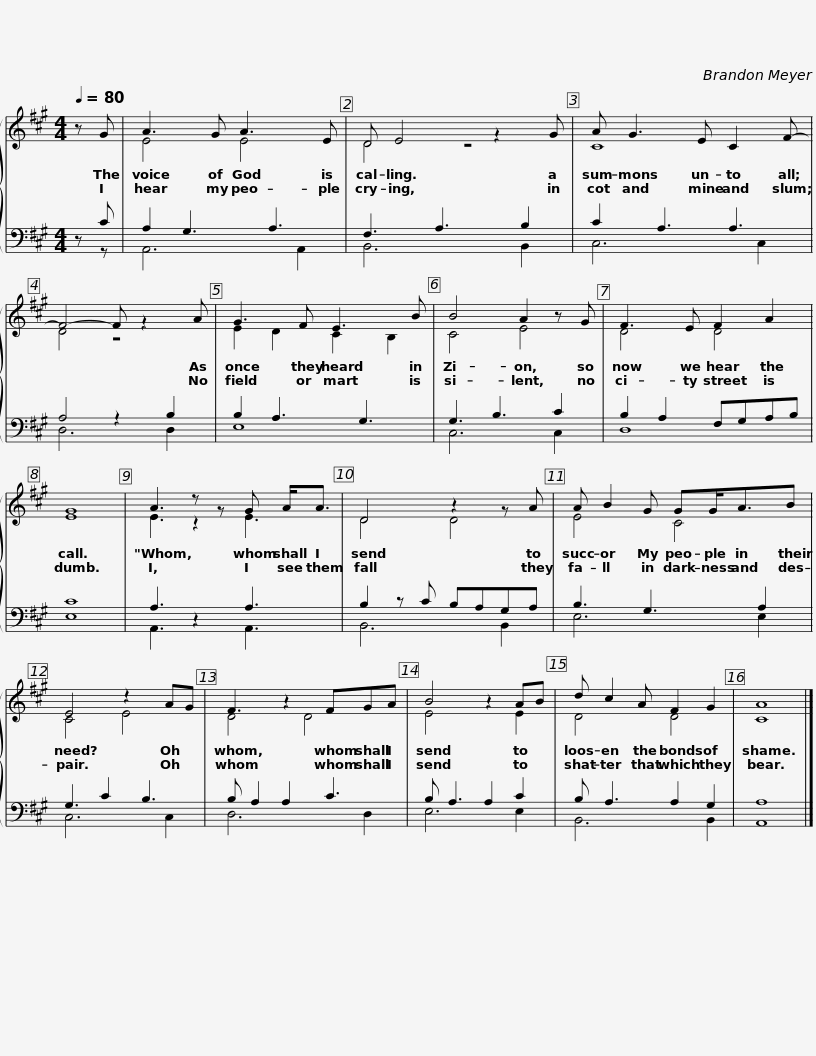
X:1
%%score { ( 1 4 ) | ( 2 3 ) }
L:1/8
Q:1/4=80
M:4/4
I:linebreak $
K:A
V:1 treble
V:4 treble
V:2 bass
V:3 bass
V:1
 z G | A3 G A3 E | D E4 z2 G | A G3 E C2 F- | F4- F z2 A |$ %5
 G3 F E3 B | B4 A2 z G | F3 E F2 A2 | G8 | A3 z z G A<A |$ %10
 D4 z2 z A | A B2 G GG<AB | E4 z2 AG | F3 z2 FGA |$ B4 z2 AB | %15
 d c2 A F2 G2 | A8 |] %17
V:2
 z C | A,2 G,3 A,3 | F,3 A,3 B,2 | C2 A,3 A,3 | A,4 z2 B,2 |$ %5
 B,2 A,3 G,3 | G,3 B,3 C2 | B,2 A,2 F,G,A,B, | C8 | A,3 z2 A,3 |$ %10
 B,2 z C B,A,G,A, | B,3 G,3 A,2 | G,3 C2 B,3 | B, A,2 A,2 C3 |$ B, A,3 A,2 C2 | %15
 B, A,3 A,2 G,2 | A,8 |] %17
V:3
 z z | A,,6 A,,2 | B,,6 B,,2 | C,6 C,2 | D,6 D,2 |$ %5
 E,8 | C,6 C,2 | D,8 | E,8 | A,,3 z2 A,,3 |$ %10
 B,,6 B,,2 | E,6 E,2 | C,6 C,2 | D,6 D,2 |$ E,6 E,2 | %15
 B,,6 B,,2 | A,,8 |] %17
V:4
 x2 | E4 E4 | D4 z4 | C8 | D4 z4 |$ %5
 E2 D2 C2 B,2 | C4 E4 | D4 D4 | E8 | E3 z2 E3 |$ %10
 D4 D4 | E4 C4 | C4 E4 | D4 D4 |$ E4 z2 E2 | %15
 D4 D4 | C8 |] %17
